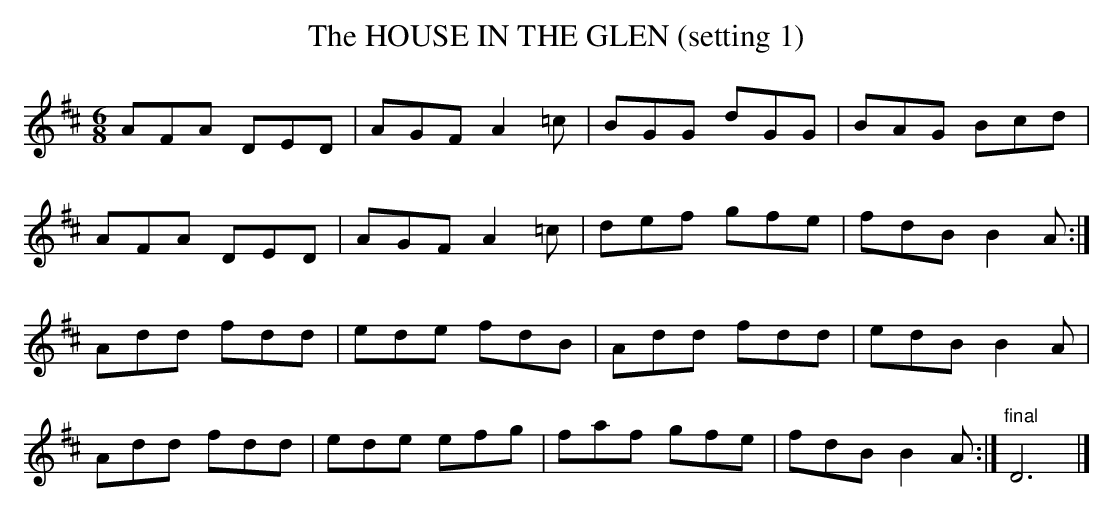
X:1
T:HOUSE IN THE GLEN (setting 1), The
M:6/8
L:1/8
K:D
AFA DED|AGF A2=c|BGG dGG|BAG Bcd|
AFA DED|AGF A2=c|def gfe|fdB B2A :|
Add fdd|ede fdB|Add fdd|edB B2A|
Add fdd|ede efg|faf gfe|fdB B2A :|"final"D6|]
